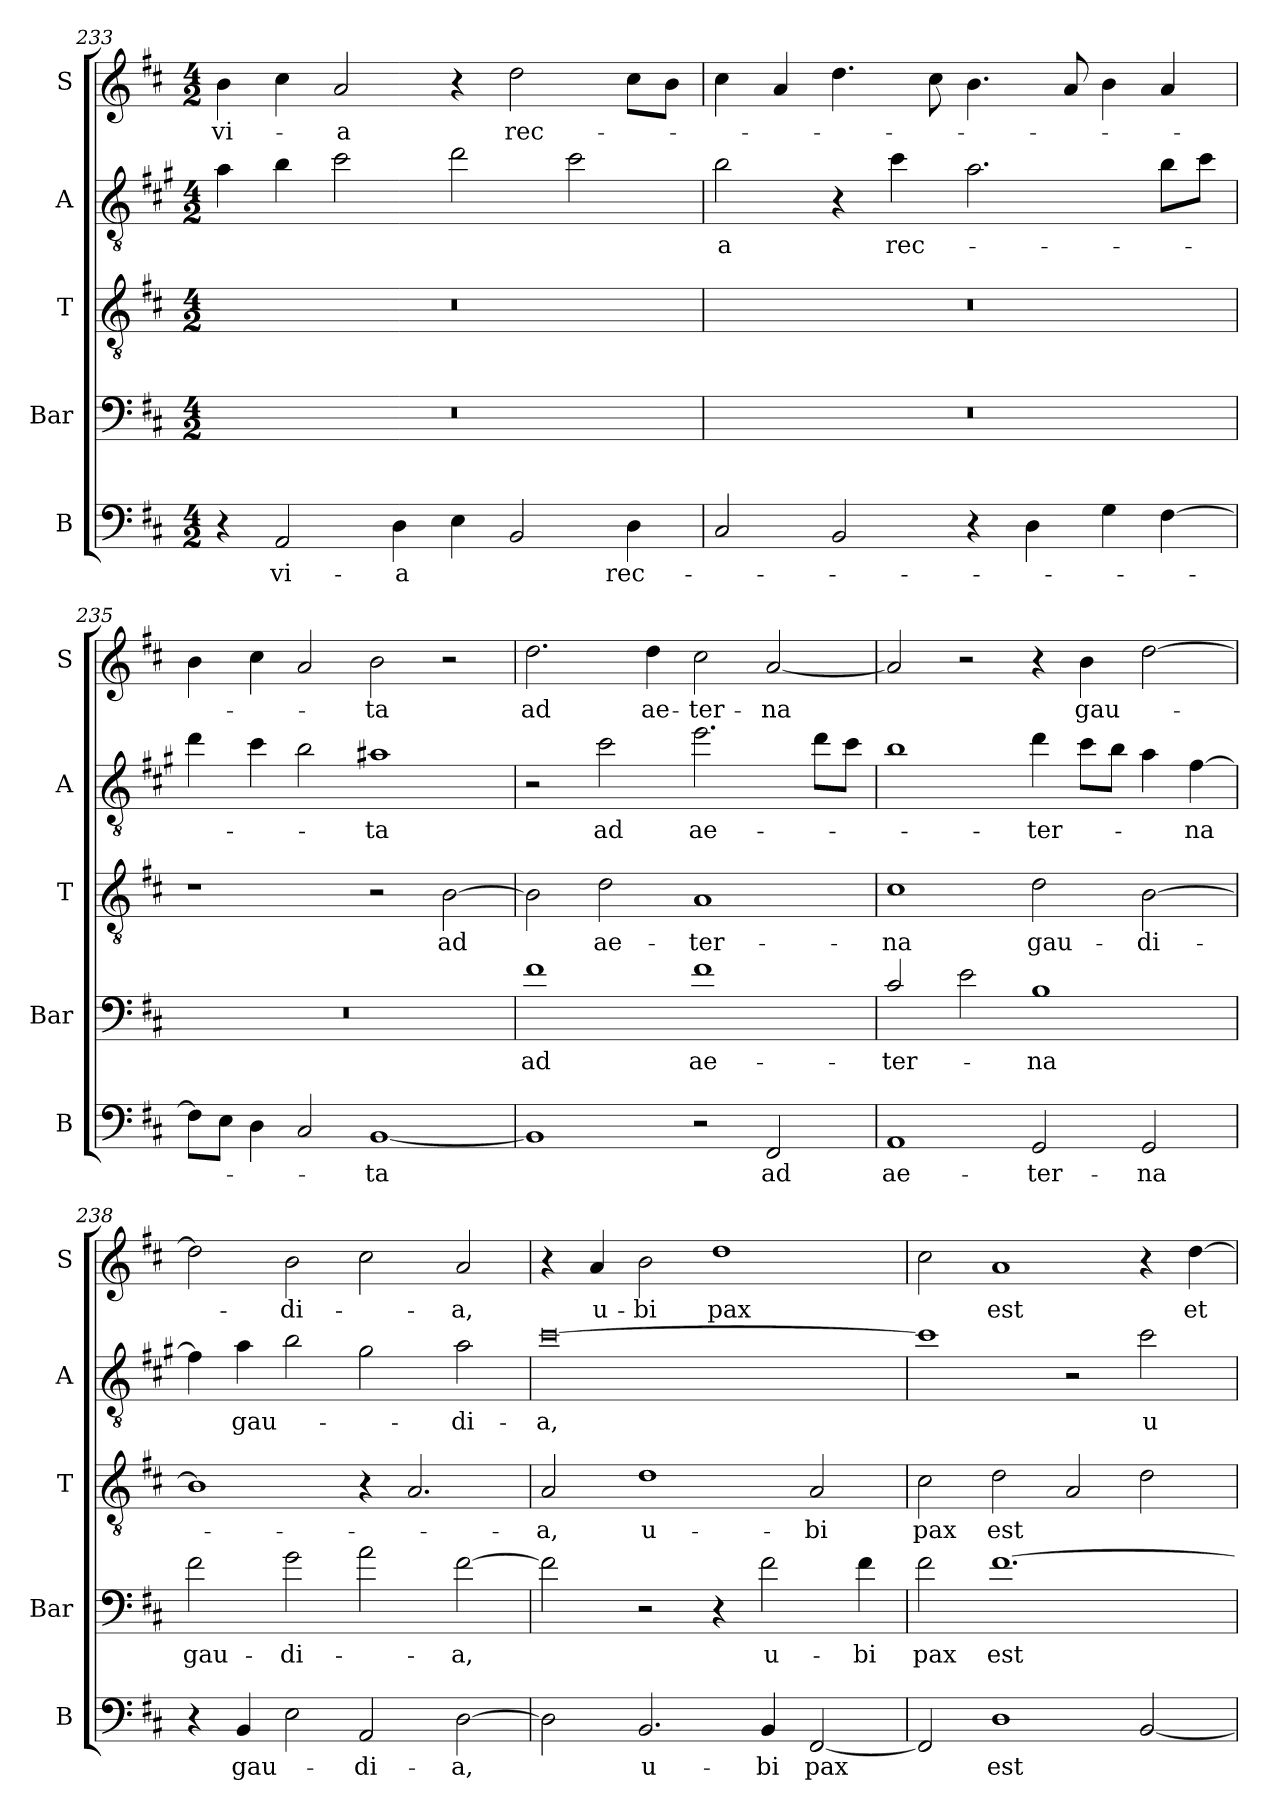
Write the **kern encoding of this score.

**kern	**text	**kern	**text	**kern	**text	**kern	**text	**kern	**text
*part5	*part5	*part4	*part4	*part3	*part3	*part2	*part2	*part1	*part1
*staff5	*staff5	*staff4	*staff4	*staff3	*staff3	*staff2	*staff2	*staff1	*staff1
*I"B	*	*I"Bar	*	*I"T	*	*I"A	*	*I"S	*
*I'B	*	*I'Bar	*	*I'T	*	*I'A	*	*I'S	*
*clefF4	*	*clefF4	*	*clefGv2	*	*clefGv2	*	*clefG2	*
*	*	*ITrd8c14	*	*	*	*ITrd4c7	*	*	*
*k[f#c#]	*	*k[f#c#]	*	*k[f#c#]	*	*k[f#c#]	*	*k[f#c#]	*
*M4/2	*	*M4/2	*	*M4/2	*	*M4/2	*	*M4/2	*
=233	=233	=233	=233	=233	=233	=233	=233	=233	=233
!	!	!	!	!	!	!	!	!	!LO:LY:b
4r	.	0r	.	0r	.	4d\	.	4b\	vi-
!	!LO:LY:b	!	!	!	!	!	!	!	!
2AA/	vi-	.	.	.	.	4e\	.	4cc#\	.
!	!	!	!	!	!	!	!	!	!LO:LY:b
.	.	.	.	.	.	2f#\	.	2a/	-a
!	!LO:LY:b	!	!	!	!	!	!	!	!
4D\	-a	.	.	.	.	.	.	.	.
4E\	.	.	.	.	.	2g\	.	4r	.
!	!	!	!	!	!	!	!	!	!LO:LY:b
2BB/	.	.	.	.	.	.	.	2dd\	rec-
.	.	.	.	.	.	2f#\	.	.	.
!	!LO:LY:b	!	!	!	!	!	!	!	!
4D\	rec-	.	.	.	.	.	.	8cc#\L	.
.	.	.	.	.	.	.	.	8b\J	.
=234	=234	=234	=234	=234	=234	=234	=234	=234	=234
!	!	!	!	!	!	!	!LO:LY:b	!	!
2C#/	.	0r	.	0r	.	2e\	-a	4cc#\	.
.	.	.	.	.	.	.	.	4a/	.
2BB/	.	.	.	.	.	4r	.	4.dd\	.
!	!	!	!	!	!	!	!LO:LY:b	!	!
.	.	.	.	.	.	4f#\	rec-	.	.
.	.	.	.	.	.	.	.	8cc#\	.
4r	.	.	.	.	.	2.d\	.	4.b\	.
4D\	.	.	.	.	.	.	.	.	.
.	.	.	.	.	.	.	.	8a/	.
4G\	.	.	.	.	.	.	.	4b\	.
[4F#\	.	.	.	.	.	8e\L	.	4a/	.
.	.	.	.	.	.	8f#\J	.	.	.
=235	=235	=235	=235	=235	=235	=235	=235	=235	=235
8F#\L]	.	0r	.	1r	.	4g\	.	4b\	.
8E\J	.	.	.	.	.	.	.	.	.
4D\	.	.	.	.	.	4f#\	.	4cc#\	.
2C#/	.	.	.	.	.	2e\	.	2a/	.
!	!LO:LY:b	!	!	!	!	!	!LO:LY:b	!	!LO:LY:b
[1BB	-ta	.	.	2r	.	1d#X	-ta	2b\	-ta
!	!	!	!	!	!LO:LY:b	!	!	!	!
.	.	.	.	[2B\	ad	.	.	2r	.
!!LO:PB:g=z
=236	=236	=236	=236	=236	=236	=236	=236	=236	=236
!	!	!	!LO:LY:b	!	!	!	!	!	!LO:LY:b
1BB]	.	1F#	ad	2B\]	.	2r	.	2.dd\	ad
!	!	!	!	!	!LO:LY:b	!	!LO:LY:b	!	!
.	.	.	.	2d\	ae-	2f#\	ad	.	.
!	!	!	!	!	!	!	!	!	!LO:LY:b
.	.	.	.	.	.	.	.	4dd\	ae-
!	!	!	!LO:LY:b	!	!LO:LY:b	!	!LO:LY:b	!	!LO:LY:b
2r	.	1F#	ae-	1A	-ter-	2.a\	ae-	2cc#\	-ter-
!	!LO:LY:b	!	!	!	!	!	!	!	!LO:LY:b
2FF#/	ad	.	.	.	.	.	.	[2a/	-na
.	.	.	.	.	.	8g\L	.	.	.
.	.	.	.	.	.	8f#\J	.	.	.
=237	=237	=237	=237	=237	=237	=237	=237	=237	=237
!	!LO:LY:b	!	!LO:LY:b	!	!LO:LY:b	!	!	!	!
1AA	ae-	2C#/	-ter-	1c#	-na	1e	.	2a/]	.
.	.	2E\	.	.	.	.	.	2r	.
!	!LO:LY:b	!	!LO:LY:b	!	!LO:LY:b	!	!LO:LY:b	!	!
2GG/	-ter-	1BB	-na	2d\	gau-	4g\	ter-	4r	.
!	!	!	!	!	!	!	!	!	!LO:LY:b
.	.	.	.	.	.	8f#\L	.	4b\	gau-
.	.	.	.	.	.	8e\J	.	.	.
!	!LO:LY:b	!	!	!	!LO:LY:b	!	!	!	!
2GG/	-na	.	.	[2B\	-di-	4d\	.	[2dd\	.
!	!	!	!	!	!	!	!LO:LY:b	!	!
.	.	.	.	.	.	[4B\	-na	.	.
=238	=238	=238	=238	=238	=238	=238	=238	=238	=238
!	!	!	!LO:LY:b	!	!	!	!	!	!
4r	.	2F#\	gau-	1B]	.	4B\]	.	2dd\]	.
!	!LO:LY:b	!	!	!	!	!	!LO:LY:b	!	!
4BB/	gau-	.	.	.	.	4d\	gau-	.	.
!	!	!	!LO:LY:b	!	!	!	!	!	!LO:LY:b
2E\	.	2G\	-di-	.	.	2e\	.	2b\	-di-
!	!LO:LY:b	!	!	!	!	!	!	!	!
2AA/	-di-	2A\	.	4r	.	2c#\	.	2cc#\	.
.	.	.	.	2.A/	.	.	.	.	.
!	!LO:LY:b	!	!LO:LY:b	!	!	!	!LO:LY:b	!	!LO:LY:b
[2D\	-a,	[2F#\	-a,	.	.	2d\	-di-	2a/	-a,
=239	=239	=239	=239	=239	=239	=239	=239	=239	=239
!	!	!	!	!	!LO:LY:b	!	!LO:LY:b	!	!
2D\]	.	2F#\]	.	2A/	-a,	[0f#	-a,	4r	.
!	!	!	!	!	!	!	!	!	!LO:LY:b
.	.	.	.	.	.	.	.	4a/	u-
!	!LO:LY:b	!	!	!	!LO:LY:b	!	!	!	!LO:LY:b
2.BB/	u-	2r	.	1d	u-	.	.	2b\	-bi
!	!	!	!	!	!	!	!	!	!LO:LY:b
.	.	4r	.	.	.	.	.	1dd	pax
!	!LO:LY:b	!	!LO:LY:b	!	!	!	!	!	!
4BB/	-bi	2F#\	u-	.	.	.	.	.	.
!	!LO:LY:b	!	!	!	!LO:LY:b	!	!	!	!
[2FF#/	pax	.	.	2A/	-bi	.	.	.	.
!	!	!	!LO:LY:b	!	!	!	!	!	!
.	.	4F#\	-bi	.	.	.	.	.	.
!!LO:LB:g=z
=240	=240	=240	=240	=240	=240	=240	=240	=240	=240
!	!	!	!LO:LY:b	!	!LO:LY:b	!	!	!	!
2FF#/]	.	2F#\	pax	2c#\	pax	1f#]	.	2cc#\	.
!	!LO:LY:b	!	!LO:LY:b	!	!LO:LY:b	!	!	!	!LO:LY:b
1D	est	[1.F#	est	2d\	est	.	.	1a	est
.	.	.	.	2A/	.	2r	.	.	.
!	!	!	!	!	!	!	!LO:LY:b	!	!
[2BB/	.	.	.	2d\	.	2f#\	u-	4r	.
!	!	!	!	!	!	!	!	!	!LO:LY:b
.	.	.	.	.	.	.	.	[4dd\	et
=	=	=	=	=	=	=	=	=	=
*-	*-	*-	*-	*-	*-	*-	*-	*-	*-
